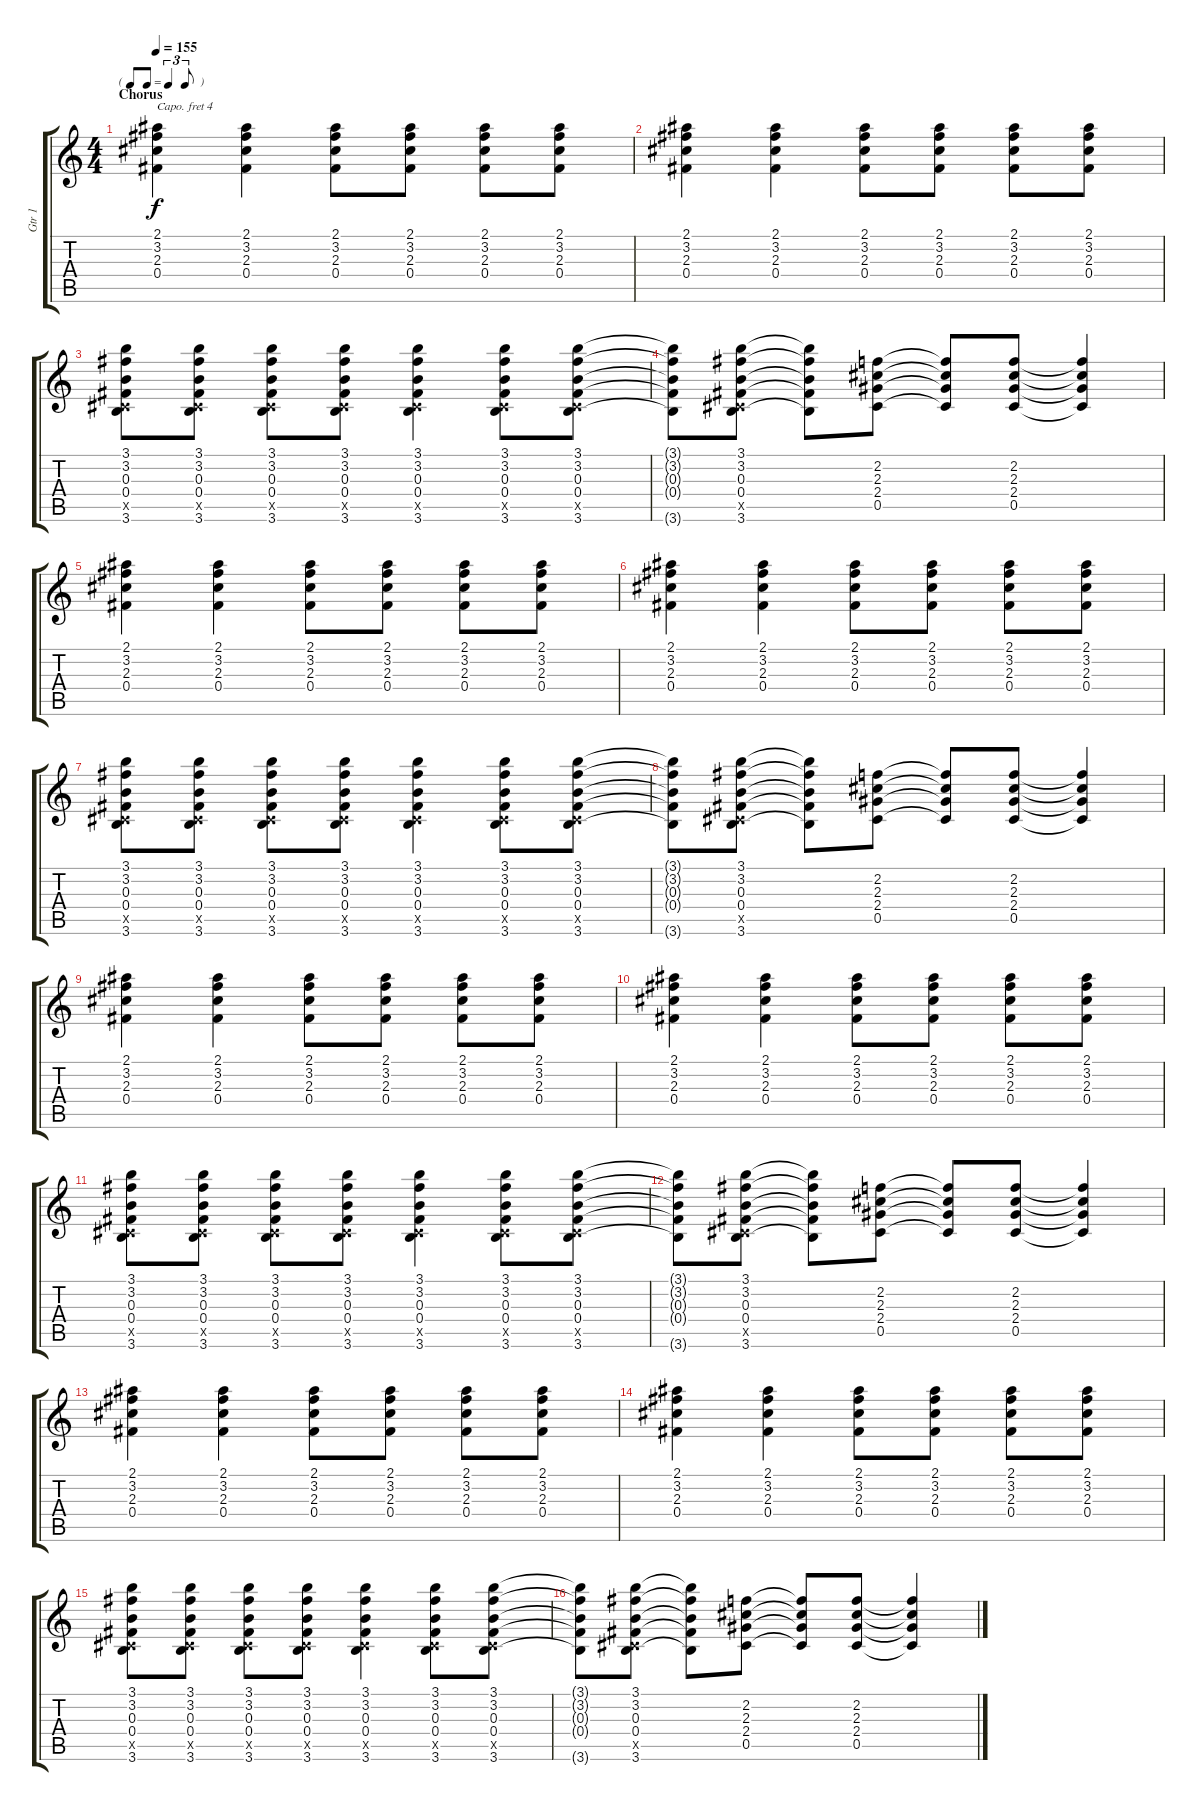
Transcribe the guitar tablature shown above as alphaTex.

\track ("Gtr 1" "Gtr 1") {instrument electricguitarclean}
\staff {score tabs}
\capo 4
\tuning (E4 B3 G3 D3 A2 E2) {hide}
\ts (4 4)
\tf triplet8th
\section ("" "Chorus")
\tempo 155
\clef g2
\ks c
(2.1 3.2 2.3 0.4).4{dy f volume 8 balance 0 instrument overdrivenguitar} (2.1 3.2 2.3 0.4).4 (2.1 3.2 2.3 0.4).8 (2.1 3.2 2.3 0.4).8 (2.1 3.2 2.3 0.4).8 (2.1 3.2 2.3 0.4).8 |
(2.1 3.2 2.3 0.4).4 (2.1 3.2 2.3 0.4).4 (2.1 3.2 2.3 0.4).8 (2.1 3.2 2.3 0.4).8 (2.1 3.2 2.3 0.4).8 (2.1 3.2 2.3 0.4).8 |
(3.1 3.2 0.3 0.4 0.5{x} 3.6).8 (3.1 3.2 0.3 0.4 0.5{x} 3.6).8 (3.1 3.2 0.3 0.4 0.5{x} 3.6).8 (3.1 3.2 0.3 0.4 0.5{x} 3.6).8 (3.1 3.2 0.3 0.4 0.5{x} 3.6).4 (3.1 3.2 0.3 0.4 0.5{x} 3.6).8 (3.1 3.2 0.3 0.4 0.5{x} 3.6).8 |
(3.1{t} 3.2{t} 0.3{t} 0.4{t} 3.6{t}).8 (3.1 3.2 0.3 0.4 0.5{x} 3.6).8 (3.1{t} 3.2{t} 0.3{t} 0.4{t} 3.6{t}).8 (2.2 2.3 2.4 0.5).8 (2.2{t} 2.3{t} 2.4{t} 0.5{t}).8 (2.2 2.3 2.4 0.5).8 (2.2{t} 2.3{t} 2.4{t} 0.5{t}).4 |
(2.1 3.2 2.3 0.4).4 (2.1 3.2 2.3 0.4).4 (2.1 3.2 2.3 0.4).8 (2.1 3.2 2.3 0.4).8 (2.1 3.2 2.3 0.4).8 (2.1 3.2 2.3 0.4).8 |
(2.1 3.2 2.3 0.4).4 (2.1 3.2 2.3 0.4).4 (2.1 3.2 2.3 0.4).8 (2.1 3.2 2.3 0.4).8 (2.1 3.2 2.3 0.4).8 (2.1 3.2 2.3 0.4).8 |
(3.1 3.2 0.3 0.4 0.5{x} 3.6).8 (3.1 3.2 0.3 0.4 0.5{x} 3.6).8 (3.1 3.2 0.3 0.4 0.5{x} 3.6).8 (3.1 3.2 0.3 0.4 0.5{x} 3.6).8 (3.1 3.2 0.3 0.4 0.5{x} 3.6).4 (3.1 3.2 0.3 0.4 0.5{x} 3.6).8 (3.1 3.2 0.3 0.4 0.5{x} 3.6).8 |
(3.1{t} 3.2{t} 0.3{t} 0.4{t} 3.6{t}).8 (3.1 3.2 0.3 0.4 0.5{x} 3.6).8 (3.1{t} 3.2{t} 0.3{t} 0.4{t} 3.6{t}).8 (2.2 2.3 2.4 0.5).8 (2.2{t} 2.3{t} 2.4{t} 0.5{t}).8 (2.2 2.3 2.4 0.5).8 (2.2{t} 2.3{t} 2.4{t} 0.5{t}).4 |
(2.1 3.2 2.3 0.4).4 (2.1 3.2 2.3 0.4).4 (2.1 3.2 2.3 0.4).8 (2.1 3.2 2.3 0.4).8 (2.1 3.2 2.3 0.4).8 (2.1 3.2 2.3 0.4).8 |
(2.1 3.2 2.3 0.4).4 (2.1 3.2 2.3 0.4).4 (2.1 3.2 2.3 0.4).8 (2.1 3.2 2.3 0.4).8 (2.1 3.2 2.3 0.4).8 (2.1 3.2 2.3 0.4).8 |
(3.1 3.2 0.3 0.4 0.5{x} 3.6).8 (3.1 3.2 0.3 0.4 0.5{x} 3.6).8 (3.1 3.2 0.3 0.4 0.5{x} 3.6).8 (3.1 3.2 0.3 0.4 0.5{x} 3.6).8 (3.1 3.2 0.3 0.4 0.5{x} 3.6).4 (3.1 3.2 0.3 0.4 0.5{x} 3.6).8 (3.1 3.2 0.3 0.4 0.5{x} 3.6).8 |
(3.1{t} 3.2{t} 0.3{t} 0.4{t} 3.6{t}).8 (3.1 3.2 0.3 0.4 0.5{x} 3.6).8 (3.1{t} 3.2{t} 0.3{t} 0.4{t} 3.6{t}).8 (2.2 2.3 2.4 0.5).8 (2.2{t} 2.3{t} 2.4{t} 0.5{t}).8 (2.2 2.3 2.4 0.5).8 (2.2{t} 2.3{t} 2.4{t} 0.5{t}).4 |
(2.1 3.2 2.3 0.4).4 (2.1 3.2 2.3 0.4).4 (2.1 3.2 2.3 0.4).8 (2.1 3.2 2.3 0.4).8 (2.1 3.2 2.3 0.4).8 (2.1 3.2 2.3 0.4).8 |
(2.1 3.2 2.3 0.4).4 (2.1 3.2 2.3 0.4).4 (2.1 3.2 2.3 0.4).8 (2.1 3.2 2.3 0.4).8 (2.1 3.2 2.3 0.4).8 (2.1 3.2 2.3 0.4).8 |
(3.1 3.2 0.3 0.4 0.5{x} 3.6).8 (3.1 3.2 0.3 0.4 0.5{x} 3.6).8 (3.1 3.2 0.3 0.4 0.5{x} 3.6).8 (3.1 3.2 0.3 0.4 0.5{x} 3.6).8 (3.1 3.2 0.3 0.4 0.5{x} 3.6).4 (3.1 3.2 0.3 0.4 0.5{x} 3.6).8 (3.1 3.2 0.3 0.4 0.5{x} 3.6).8 |
(3.1{t} 3.2{t} 0.3{t} 0.4{t} 3.6{t}).8 (3.1 3.2 0.3 0.4 0.5{x} 3.6).8 (3.1{t} 3.2{t} 0.3{t} 0.4{t} 3.6{t}).8 (2.2 2.3 2.4 0.5).8 (2.2{t} 2.3{t} 2.4{t} 0.5{t}).8 (2.2 2.3 2.4 0.5).8 (2.2{t} 2.3{t} 2.4{t} 0.5{t}).4
